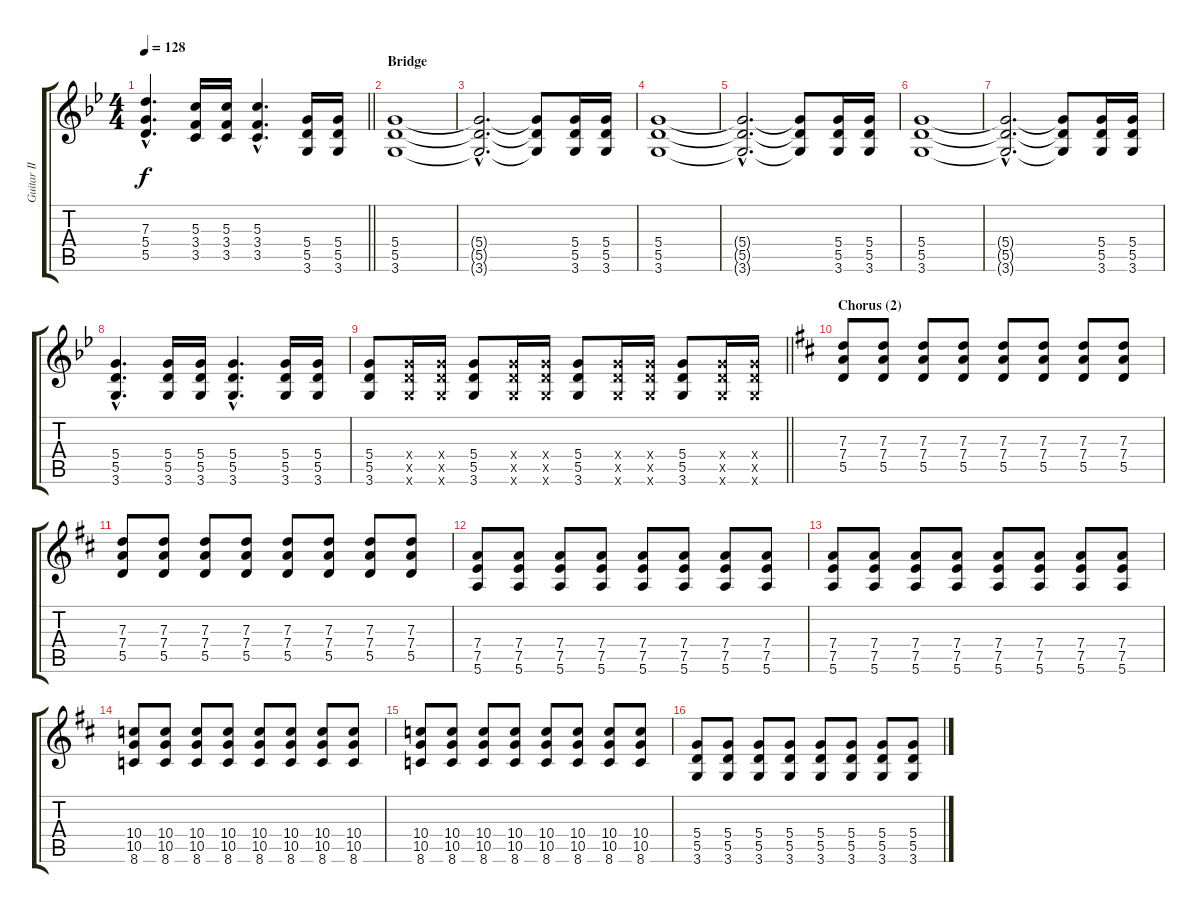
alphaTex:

\track ("Guitar II" "Guitar II") {instrument distortionguitar}
\staff {score tabs}
\tuning (E4 B3 G3 D3 A2 E2) {hide}
\ts (4 4)
\tempo 128
\clef g2
\barLineRight lightlight
\ks gminor
(7.3{hac} 5.4{hac} 5.5{hac}).4{d dy f} (5.3 3.4 3.5).16 (5.3 3.4 3.5).16 (5.3{hac} 3.4{hac} 3.5{hac}).4{d} (5.4 5.5 3.6).16 (5.4 5.5 3.6).16 |
\section ("" "Bridge")
(5.4 5.5 3.6).1 |
(5.4{hac t} 5.5{hac t} 3.6{hac t}).2{d} (5.4{t} 5.5{t} 3.6{t}).8 (5.4 5.5 3.6).16 (5.4 5.5 3.6).16 |
(5.4 5.5 3.6).1 |
(5.4{hac t} 5.5{hac t} 3.6{hac t}).2{d} (5.4{t} 5.5{t} 3.6{t}).8 (5.4 5.5 3.6).16 (5.4 5.5 3.6).16 |
(5.4 5.5 3.6).1 |
(5.4{hac t} 5.5{hac t} 3.6{hac t}).2{d} (5.4{t} 5.5{t} 3.6{t}).8 (5.4 5.5 3.6).16 (5.4 5.5 3.6).16 |
(5.4{hac} 5.5{hac} 3.6{hac}).4{d} (5.4 5.5 3.6).16 (5.4 5.5 3.6).16 (5.4{hac} 5.5{hac} 3.6{hac}).4{d} (5.4 5.5 3.6).16 (5.4 5.5 3.6).16 |
\barLineRight lightlight
(5.4 5.5 3.6).8 (5.4{x} 5.5{x} 3.6{x}).16 (5.4{x} 5.5{x} 3.6{x}).16 (5.4 5.5 3.6).8 (5.4{x} 5.5{x} 3.6{x}).16 (5.4{x} 5.5{x} 3.6{x}).16 (5.4 5.5 3.6).8 (5.4{x} 5.5{x} 3.6{x}).16 (5.4{x} 5.5{x} 3.6{x}).16 (5.4 5.5 3.6).8 (5.4{x} 5.5{x} 3.6{x}).16 (5.4{x} 5.5{x} 3.6{x}).16 |
\section ("" "Chorus (2)")
\ks d
(7.3 7.4 5.5).8 (7.3 7.4 5.5).8 (7.3 7.4 5.5).8 (7.3 7.4 5.5).8 (7.3 7.4 5.5).8 (7.3 7.4 5.5).8 (7.3 7.4 5.5).8 (7.3 7.4 5.5).8 |
(7.3 7.4 5.5).8 (7.3 7.4 5.5).8 (7.3 7.4 5.5).8 (7.3 7.4 5.5).8 (7.3 7.4 5.5).8 (7.3 7.4 5.5).8 (7.3 7.4 5.5).8 (7.3 7.4 5.5).8 |
(7.4 7.5 5.6).8 (7.4 7.5 5.6).8 (7.4 7.5 5.6).8 (7.4 7.5 5.6).8 (7.4 7.5 5.6).8 (7.4 7.5 5.6).8 (7.4 7.5 5.6).8 (7.4 7.5 5.6).8 |
(7.4 7.5 5.6).8 (7.4 7.5 5.6).8 (7.4 7.5 5.6).8 (7.4 7.5 5.6).8 (7.4 7.5 5.6).8 (7.4 7.5 5.6).8 (7.4 7.5 5.6).8 (7.4 7.5 5.6).8 |
(10.4 10.5 8.6).8 (10.4 10.5 8.6).8 (10.4 10.5 8.6).8 (10.4 10.5 8.6).8 (10.4 10.5 8.6).8 (10.4 10.5 8.6).8 (10.4 10.5 8.6).8 (10.4 10.5 8.6).8 |
(10.4 10.5 8.6).8 (10.4 10.5 8.6).8 (10.4 10.5 8.6).8 (10.4 10.5 8.6).8 (10.4 10.5 8.6).8 (10.4 10.5 8.6).8 (10.4 10.5 8.6).8 (10.4 10.5 8.6).8 |
(5.4 5.5 3.6).8 (5.4 5.5 3.6).8 (5.4 5.5 3.6).8 (5.4 5.5 3.6).8 (5.4 5.5 3.6).8 (5.4 5.5 3.6).8 (5.4 5.5 3.6).8 (5.4 5.5 3.6).8
